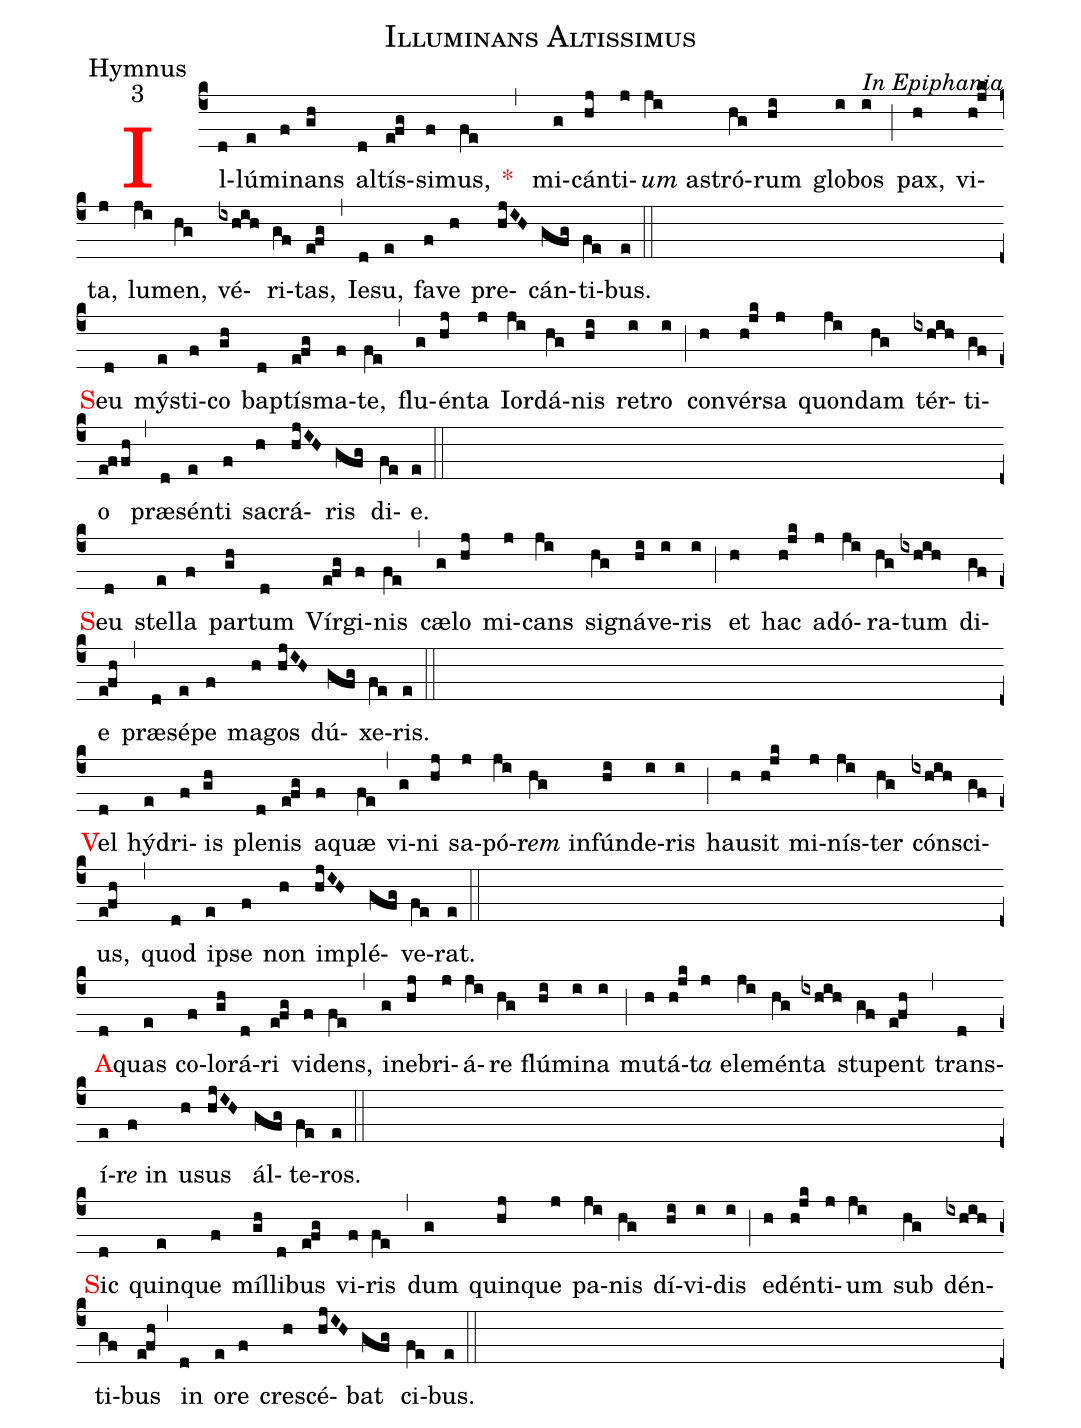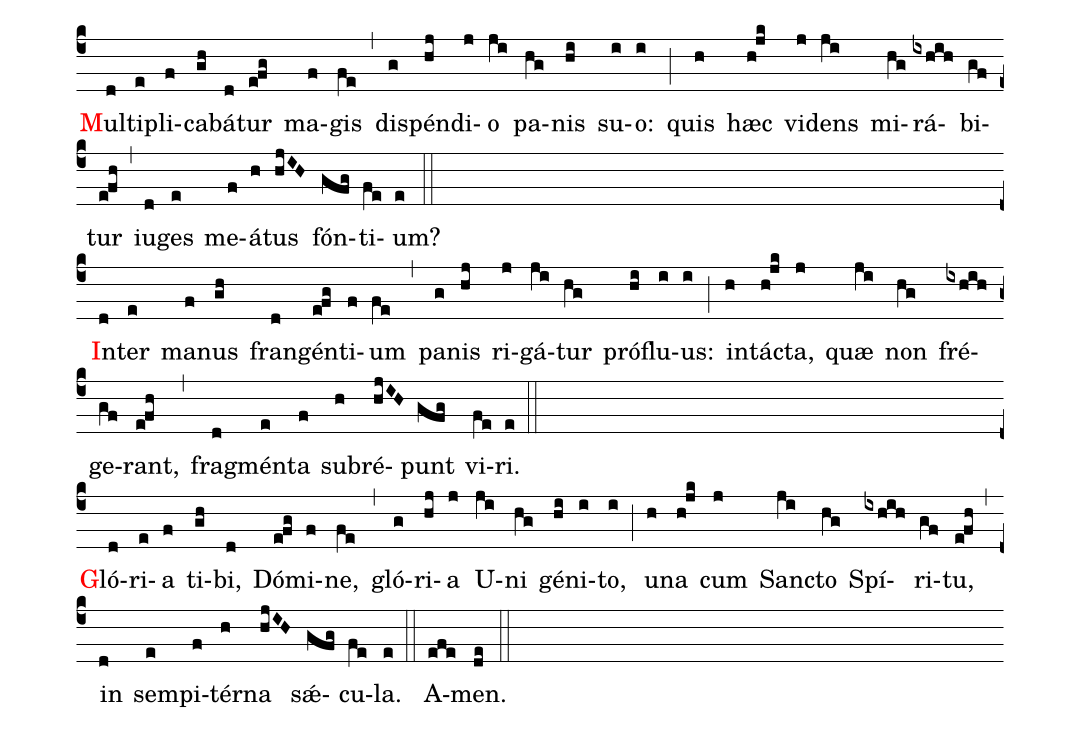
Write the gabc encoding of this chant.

name:Illuminans Altissimus;
office-part:Hymnus;
mode:3;
commentary:In Epiphania;
%%
<v>\textcolor{red}{I}</v>l(c4d)lú(e)mi(f)nans(gh) al(d)tís(e!fg)si(f)mus,(fe) <v>\textcolor{red}{*}</v> (,) mi(g)cán(hj)ti(j)<i>um</i> as(ji)tró(hg)rum(hi) glo(i)bos(i) (;) pax,(h) vi(h!jk)ta,(j) lu(ji)men,(hg) vé(ixhih)ri(gf)tas,(e!fg) (,) Ie(d)su,(e) fa(f)ve(h) pre(hjIH)cán(gfg)ti(fe)bus.(e) (::) (Z)

<v>\textcolor{red}{S}</v>eu(d) mýs(e)ti(f)co(gh) bap(d)tís(e!fg)ma(f)te,(fe) (,) flu(g)én(hj)ta(j) Ior(ji)dá(hg)nis(hi) re(i)tro(i) (;) con(h)vér(h!jk)sa(j) quon(ji)dam(hg) tér(ixhih)ti(gf)o(e!ffh) (,) præ(d)sén(e)ti(f) sa(h)crá(hjIH)ris(gfg) di(fe)e.(e) (::)   (Z)

<v>\textcolor{red}{S}</v>eu(d) stel(e)la(f) par(gh)tum(d) Vír(e!fg)gi(f)nis(fe) (,)
cæ(g)lo(hj) mi(j)cans(ji) si(hg)gná(hi)ve(i)ris(i) (;)
 et(h) hac(h!jk) ad(j)ó(ji)ra(hg)tum(ixhih) di(gf)e(e!fh) (,) præ(d)sé(e)pe(f) ma(h)gos(hjIH) dú(gfg)xe(fe)ris.(e) (::) (Z)

<v>\textcolor{red}{V}</v>el(d) hý(e)dri(f)is(gh) ple(d)nis(e!fg) a(f)quæ(fe) (,) vi(g)ni(hj) sa(j)pó(ji)r<i>em</i> in(hg)fún(hi)de(i)ris(i) (;) hau(h)sit(h!jk) mi(j)nís(ji)ter(hg) cón(ixhih)sci(gf)us,(e!fh) (,) quod(d) ip(e)se(f) non(h) im(hjIH)plé(gfg)ve(fe)rat.(e) (::)  (Z)

<v>\textcolor{red}{A}</v>(d)quas(e) co(f)lo(gh)rá(d)ri(e!fg) vi(f)dens,(fe) (,) in(g)e(hj)bri(j)á(ji)re(hg) flú(hi)mi(i)na(i) (;) mu(h)tá(h!jk)t<i>a</i> e(j)le(ji)mén(hg)ta(ixhih) stu(gf)pent(e!fh) (,) trans(d)í(e)r<i>e</i> in(f) u(h)sus(hjIH) ál(gfg)te(fe)ros.(e) (::)  (Z)

<v>\textcolor{red}{S}</v>ic(d) quin(e)que(f) míl(gh)li(d)bus(e!fg) vi(f)ris(fe) (,) dum(g) quin(hj)que(j) pa(ji)nis(hg) dí(hi)vi(i)dis(i) (;) e(h)dén(h!jk)ti(j)um(ji) sub(hg) dén(ixhih)ti(gf)bus(e!fh) (,) in(d) o(e)re(f) cre(h)scé(hjIH)bat(gfg) ci(fe)bus.(e) (::)  (Z)

<v>\textcolor{red}{M}</v>ul(d)ti(e)pli(f)ca(gh)bá(d)tur(e!fg) ma(f)gis(fe) (,) dis(g)pén(hj)di(j)o(ji) pa(hg)nis(hi) su(i)o:(i) (;) quis(h) hæc(h!jk) vi(j)dens(ji) mi(hg)rá(ixhih)bi(gf)tur(e!fh) (,) iu(d)ges(e) me(f)á(h)tus(hjIH) fón(gfg)ti(fe)um?(e) (::)  (Z)

<v>\textcolor{red}{I}</v>n(d)ter(e) ma(f)nus(gh) fran(d)gén(e!fg)ti(f)um(fe) (,) pa(g)nis(hj) ri(j)gá(ji)tur(hg) pró(hi)flu(i)us:(i) (;) in(h)tác(h!jk)ta,(j) quæ(ji) non(hg) fré(ixhih)ge(gf)rant,(e!fh) (,)
 frag(d)mén(e)ta(f) sub(h)ré(hjIH)punt(gfg) vi(fe)ri.(e) (::)  (Z)

<v>\textcolor{red}{G}</v>ló(d)ri(e)a(f) ti(gh)bi,(d) Dó(e!fg)mi(f)ne,(fe) (,) gló(g)ri(hj)a(j) U(ji)ni(hg) gé(hi)ni(i)to,(i) (;) u(h)na(h!jk) cum(j) Sanc(ji)to(hg) Spí(ixhih)ri(gf)tu,(e!fh) (,) in(d) sem(e)pi(f)tér(h)na(hjIH) sǽ(gfg)cu(fe)la.(e) (::) A(efe)men.(de) (::)
